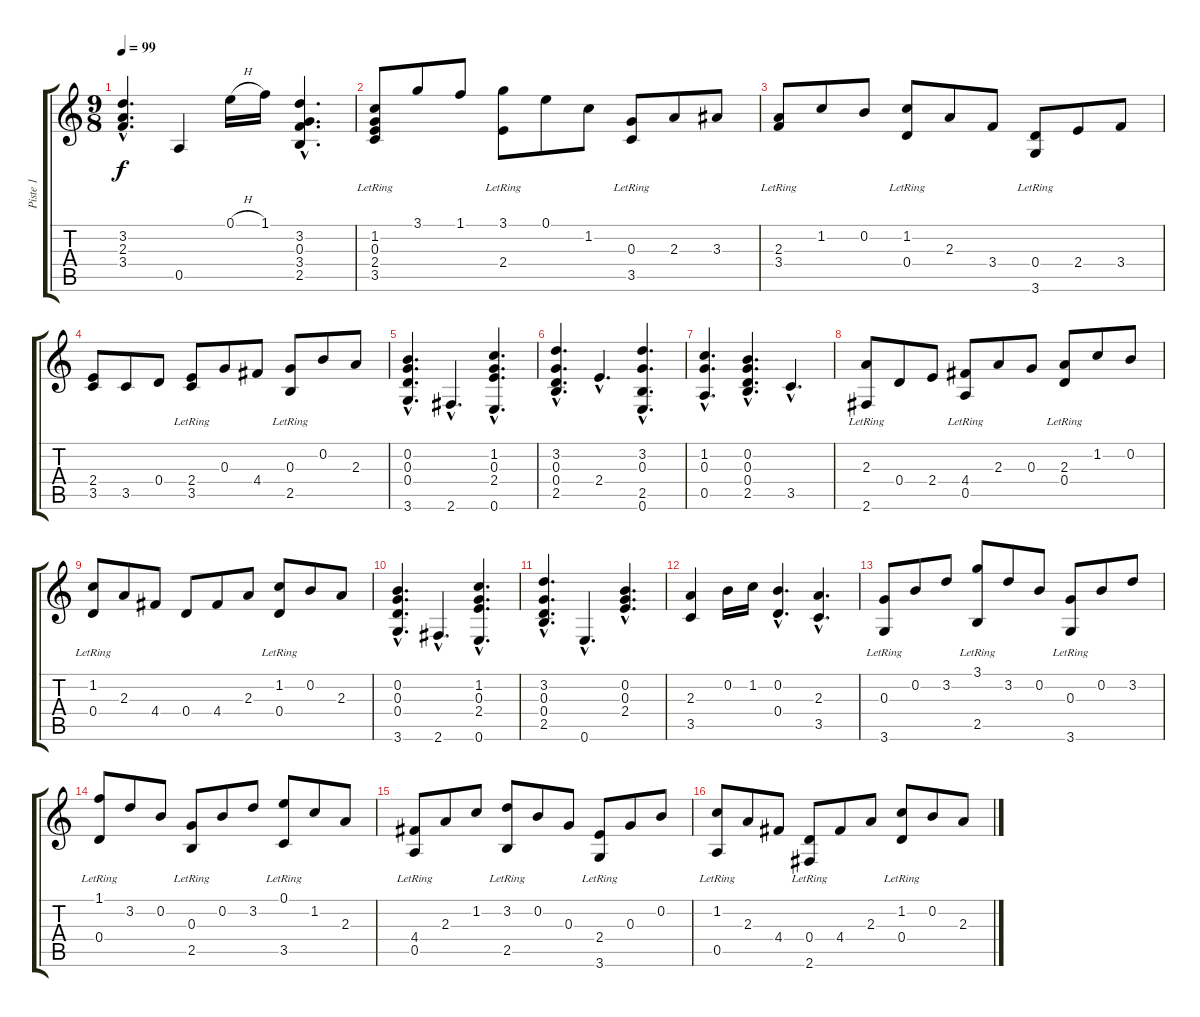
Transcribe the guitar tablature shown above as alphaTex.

\track ("Piste 1" "Piste 1") {instrument acousticguitarnylon}
\staff {score tabs}
\tuning (E4 B3 G3 D3 A2 E2) {hide}
\ts (9 8)
\tempo 99
\clef g2
\ks c
(3.2{hac} 2.3{hac} 3.4{hac}).4{d dy f} 0.5.4 0.1{h}.16 1.1.16 (3.2{hac} 0.3{hac} 3.4{hac} 2.5{hac}).4{d} |
(1.2 0.3 2.4 3.5{lr}).8 3.1.8 1.1.8 (3.1 2.4{lr}).8 0.1.8 1.2.8 (0.3 3.5{lr}).8 2.3.8 3.3.8 |
(2.3 3.4{lr}).8 1.2.8 0.2.8 (1.2 0.4{lr}).8 2.3.8 3.4.8 (0.4 3.6{lr}).8 2.4.8 3.4.8 |
(2.4 3.5).8 3.5.8 0.4.8 (2.4 3.5{lr}).8 0.3.8 4.4.8 (0.3 2.5{lr}).8 0.2.8 2.3.8 |
(0.2{hac} 0.3{hac} 0.4{hac} 3.6{hac}).4{d} 2.6{hac}.4{d} (1.2{hac} 0.3{hac} 2.4{hac} 0.6{hac}).4{d} |
(3.2{hac} 0.3{hac} 0.4{hac} 2.5{hac}).4{d} 2.4{hac}.4{d} (3.2{hac} 0.3{hac} 2.5{hac} 0.6{hac}).4{d} |
(1.2{hac} 0.3{hac} 0.5{hac}).4{d} (0.2{hac} 0.3{hac} 0.4{hac} 2.5{hac}).4{d} 3.5{hac}.4{d} |
(2.3 2.6{lr}).8 0.4.8 2.4.8 (4.4 0.5{lr}).8 2.3.8 0.3.8 (2.3 0.4{lr}).8 1.2.8 0.2.8 |
(1.2 0.4{lr}).8 2.3.8 4.4.8 0.4.8 4.4.8 2.3.8 (1.2 0.4{lr}).8 0.2.8 2.3.8 |
(0.2{hac} 0.3{hac} 0.4{hac} 3.6{hac}).4{d} 2.6{hac}.4{d} (1.2{hac} 0.3{hac} 2.4{hac} 0.6{hac}).4{d} |
(3.2{hac} 0.3{hac} 0.4{hac} 2.5{hac}).4{d} 0.6{hac}.4{d} (0.2{hac} 0.3{hac} 2.4{hac}).4{d} |
(2.3 3.5).4 0.2.16 1.2.16 (0.2{hac} 0.4{hac}).4{d} (2.3{hac} 3.5{hac}).4{d} |
(0.3 3.6{lr}).8 0.2.8 3.2.8 (3.1 2.5{lr}).8 3.2.8 0.2.8 (0.3 3.6{lr}).8 0.2.8 3.2.8 |
(1.1 0.4{lr}).8 3.2.8 0.2.8 (0.3 2.5{lr}).8 0.2.8 3.2.8 (0.1 3.5{lr}).8 1.2.8 2.3.8 |
(4.4 0.5{lr}).8 2.3.8 1.2.8 (3.2 2.5{lr}).8 0.2.8 0.3.8 (2.4 3.6{lr}).8 0.3.8 0.2.8 |
(1.2 0.5{lr}).8 2.3.8 4.4.8 (0.4 2.6{lr}).8 4.4.8 2.3.8 (1.2 0.4{lr}).8 0.2.8 2.3.8
